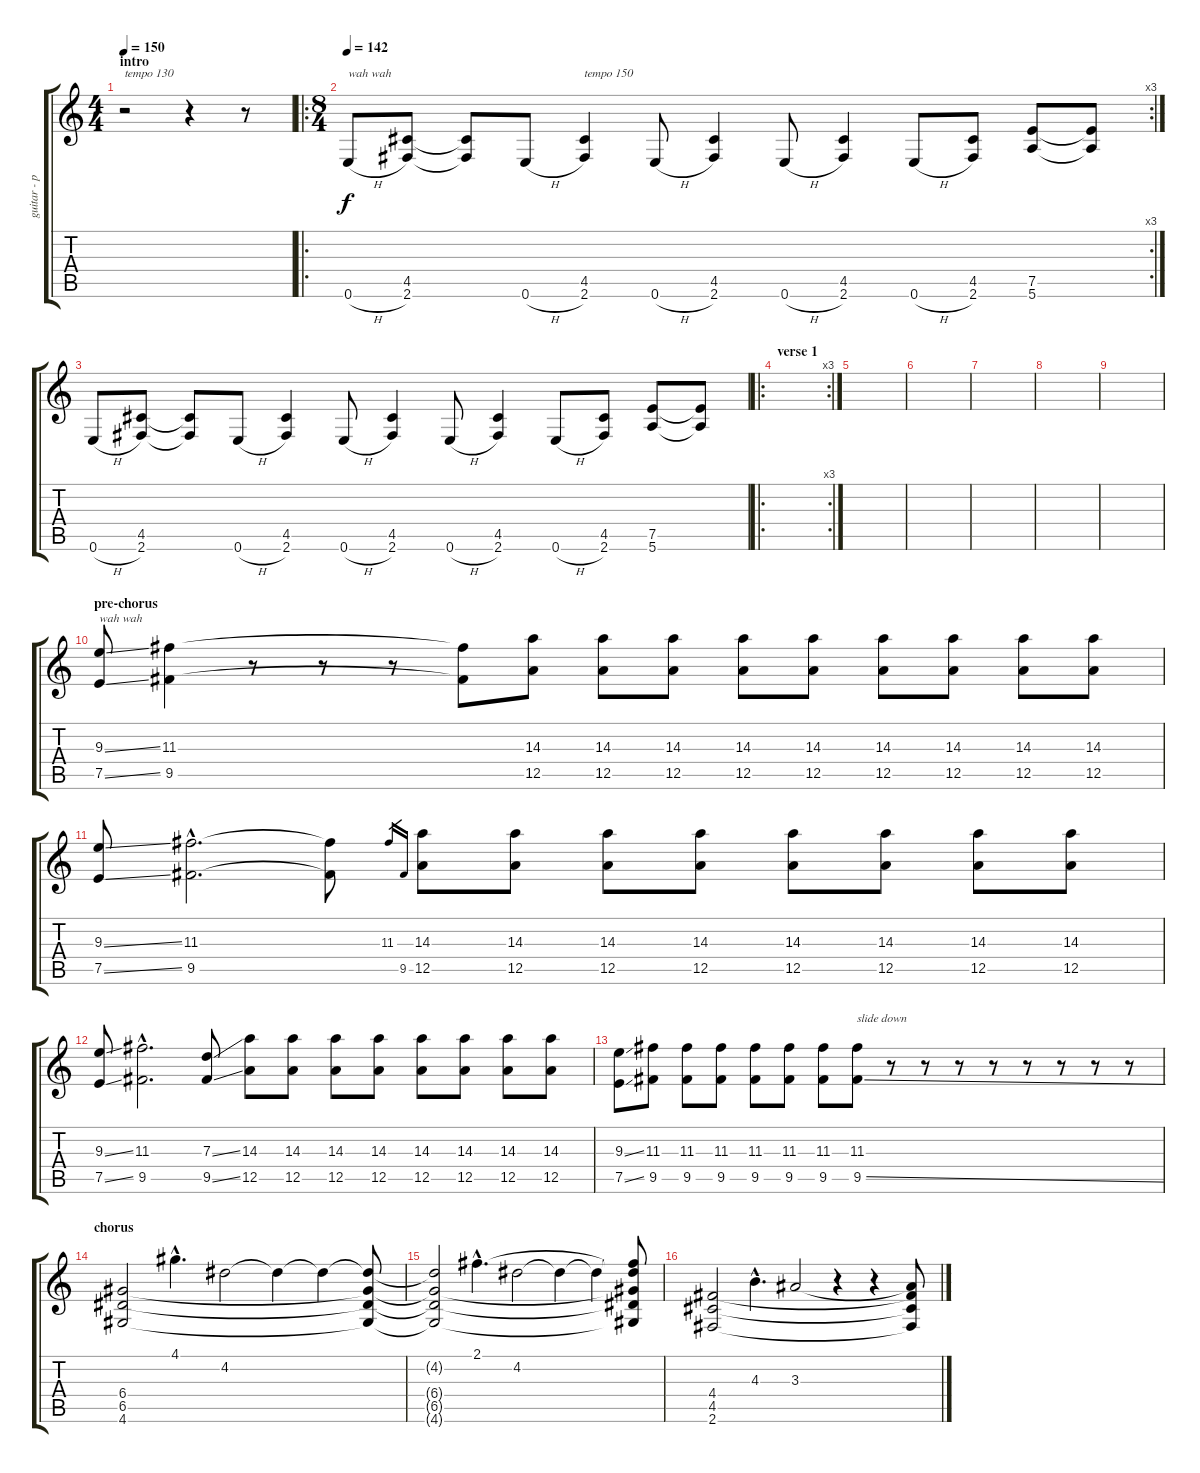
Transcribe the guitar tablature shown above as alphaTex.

\track ("guitar - petrucci" "guitar - p") {instrument distortionguitar}
\staff {score tabs}
\tuning (E4 B3 G3 D3 A2 E2) {hide}
\ts (4 4)
\section ("" "intro")
\tempo 150
\tempo 130
\tempo 150
\clef g2
\ks c
r.2{txt "tempo 130" dy f instrument distortionguitar} r.4 r.8 |
\ro
\rc 3
\ts (8 4)
\tempo 142
0.6{h}.8{txt "wah wah"} (4.5 2.6).8 (4.5{t} 2.6{t}).8 0.6{h}.8 (4.5 2.6).4{txt "tempo 150"} 0.6{h}.8 (4.5 2.6).4 0.6{h}.8 (4.5 2.6).4 0.6{h}.8 (4.5 2.6).8 (7.5 5.6).8 (7.5{t} 5.6{t}).8 |
0.6{h}.8 (4.5 2.6).8 (4.5{t} 2.6{t}).8 0.6{h}.8 (4.5 2.6).4 0.6{h}.8 (4.5 2.6).4 0.6{h}.8 (4.5 2.6).4 0.6{h}.8 (4.5 2.6).8 (7.5 5.6).8 (7.5{t} 5.6{t}).8 |
\ro
\rc 3
\section ("" "verse 1")
|
|
|
|
|
|
\section ("" "pre-chorus")
(9.3{ss} 7.5{ss}).8{txt "wah wah"} (11.3 9.5).4 r.8 r.8 r.8 (11.3{t} 9.5{t}).8 (14.3 12.5).8 (14.3 12.5).8 (14.3 12.5).8 (14.3 12.5).8 (14.3 12.5).8 (14.3 12.5).8 (14.3 12.5).8 (14.3 12.5).8 (14.3 12.5).8 |
(9.3{ss} 7.5{ss}).8 (11.3{hac} 9.5{hac}).2{d} (11.3{t} 9.5{t}).8 11.3.16{gr} 9.5.16{gr} (14.3 12.5).8 (14.3 12.5).8 (14.3 12.5).8 (14.3 12.5).8 (14.3 12.5).8 (14.3 12.5).8 (14.3 12.5).8 (14.3 12.5).8 |
(9.3{ss} 7.5{ss}).8 (11.3{hac} 9.5{hac}).2{d} (7.3{ss} 9.5{ss}).8 (14.3 12.5).8 (14.3 12.5).8 (14.3 12.5).8 (14.3 12.5).8 (14.3 12.5).8 (14.3 12.5).8 (14.3 12.5).8 (14.3 12.5).8 |
(9.3{ss} 7.5{ss}).8 (11.3 9.5).8 (11.3 9.5).8 (11.3 9.5).8 (11.3 9.5).8 (11.3 9.5).8 (11.3 9.5).8 (11.3 9.5{ss}).8{txt "slide down"} r.8 r.8 r.8 r.8 r.8 r.8 r.8 r.8 |
\section ("" "chorus")
(6.4 6.5 4.6).2 4.1{hac}.4{d} 4.2.2 4.2{t}.4 4.2{t}.4 (4.2{t} 6.4{t} 6.5{t} 4.6{t}).8 |
(4.2{t} 6.4{t} 6.5{t} 4.6{t}).2 2.1{hac}.4{d} 4.2.2 4.2{t}.4 4.2{t}.4 (2.1{t} 4.2{t} 6.4{t} 6.5{t} 4.6{t}).8 |
(4.4 4.5 2.6).2 4.3{hac}.4{d} 3.3.2 r.4 r.4 (3.3{t} 4.4{t} 4.5{t} 2.6{t}).8
